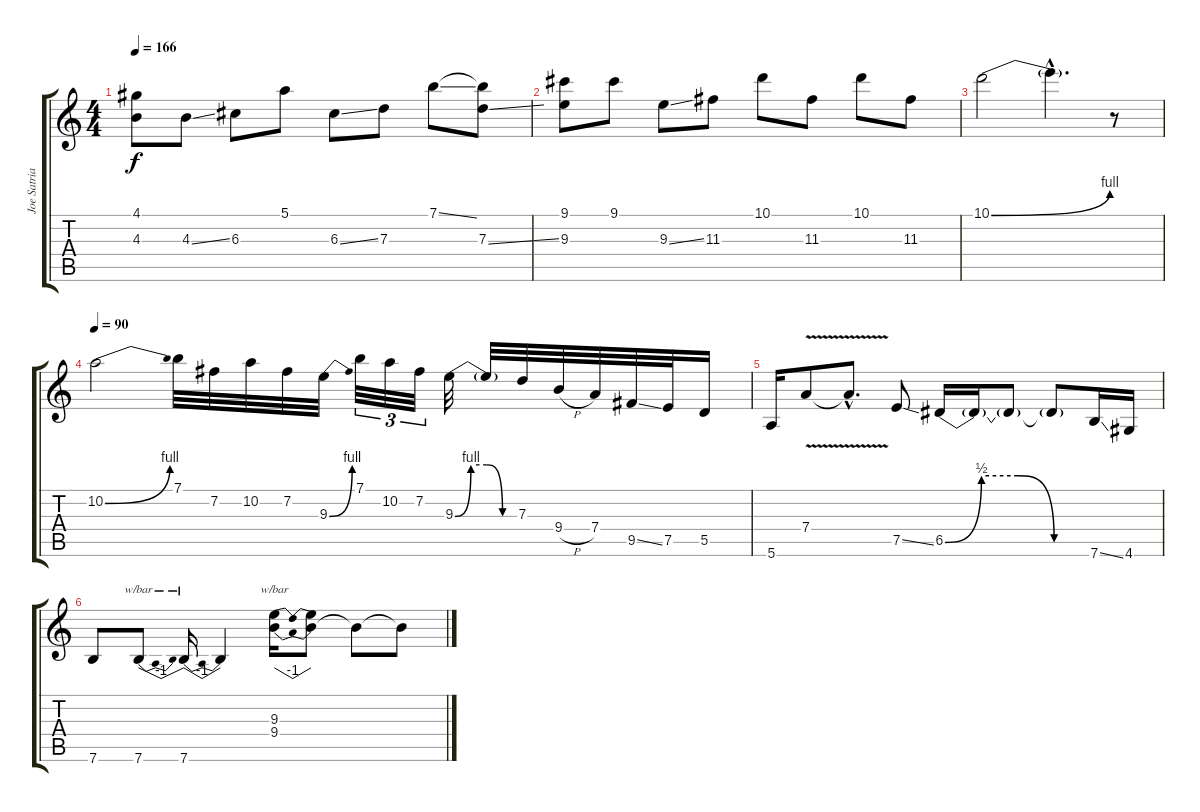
\track ("Joe Satriani" "Joe Satria") {instrument distortionguitar}
\staff {score tabs}
\tuning (E4 B3 G3 D3 A2 E2) {hide}
\ts (4 4)
\tempo 166
\clef g2
\ks c
(4.1 4.3).8{dy f} 4.3{ss}.8 6.3.8 5.1.8 6.3{ss}.8 7.3.8 7.1{ss}.8 (7.1{t} 7.3{ss}).8 |
(9.1 9.3).8 9.1.8 9.3{ss}.8 11.3.8 10.1.8 11.3.8 10.1.8 11.3.8 |
10.1{be (bend 0 0 60 4)}.2 10.1{hac t}.4{d} r.8 |
\tempo 90
10.2{be (bend 0 0 60 4)}.2 7.1.32 7.2.32 10.2.32 7.2.32 9.3{be (bend 0 0 60 4)}.32 7.1.32{tu (3 2)} 10.2.32{tu (3 2)} 7.2.32{tu (3 2)} 9.3{be (custom 0 0 15 4 30 4 45 0 60 0)}.32 9.3{t}.32 7.3.32 9.4{h}.32 7.4.32 9.5{ss}.32 7.5.32 5.5.16 |
5.6.16 7.4{v}.8 7.4{hac t}.8{d} 7.5{ss}.8 6.5{be (custom 0 0 15 2 30 2 45 0 60 0)}.16 6.5{t}.16 6.5{t}.8 6.5{t}.8 7.6{ss}.16 4.6.16 |
7.6.8 7.6.8{tbe (dip default 0 0 30 -4 60 0)} 7.6.16{tbe (dip default 0 0 30 -4 60 0)} 7.6{t}.4 (9.3 9.4).16{tbe (dip default 0 0 30 -4 60 0)} (9.3{t} 9.4{t}).8 9.4{t}.8 9.4{t}.8
